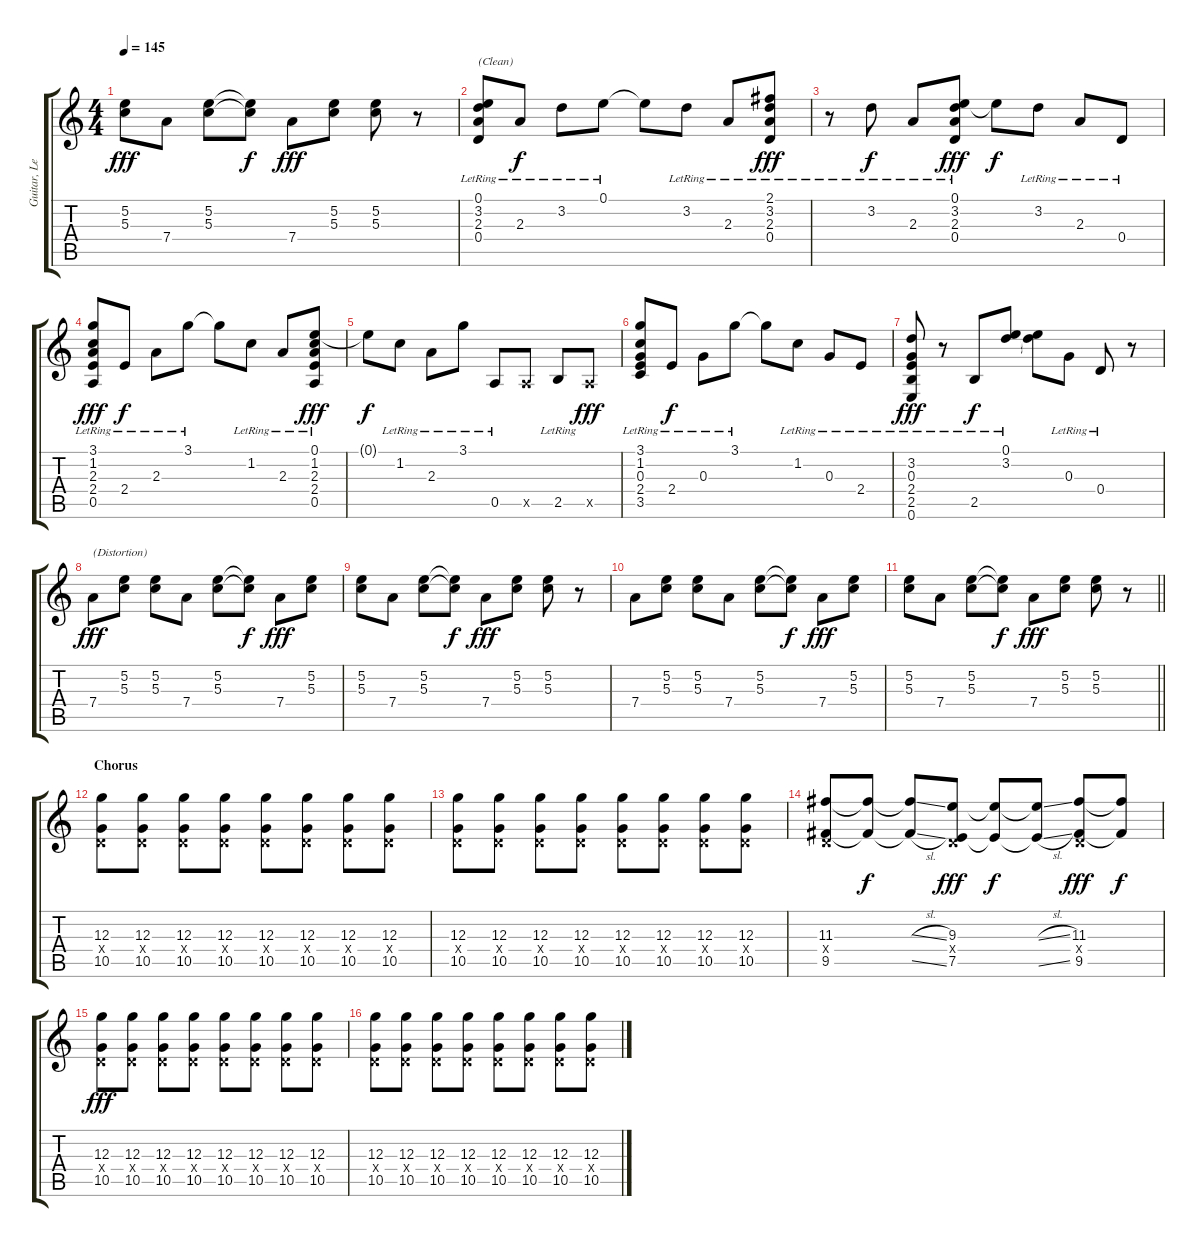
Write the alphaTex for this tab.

\track ("Guitar, Lead" "Guitar, Le") {instrument overdrivenguitar}
\staff {score tabs}
\tuning (E4 B3 G3 D3 A2 E2) {hide}
\ts (4 4)
\tempo 145
\clef g2
\ks c
(5.2 5.3).8{dy fff} 7.4.8 (5.2 5.3).8 (5.2{t} 5.3{t}).8{dy f} 7.4.8{dy fff} (5.2 5.3).8 (5.2 5.3).8 r.8 |
(0.1{lr} 3.2{lr} 2.3{lr} 0.4{lr}).8{txt "(Clean)" instrument electricguitarclean} 2.3{lr}.8{dy f} 3.2{lr}.8 0.1{lr}.8 0.1{t}.8 3.2{lr}.8 2.3{lr}.8 (2.1 3.2{lr} 2.3{lr} 0.4{lr}).8{dy fff} |
r.8 3.2{lr}.8{dy f} 2.3{lr}.8 (0.1 3.2{lr} 2.3{lr} 0.4{lr}).8{dy fff} 0.1{t}.8{dy f} 3.2{lr}.8 2.3{lr}.8 0.4{lr}.8 |
(3.1{lr} 1.2{lr} 2.3{lr} 2.4{lr} 0.5{lr}).8{dy fff} 2.4{lr}.8{dy f} 2.3{lr}.8 3.1{lr}.8 3.1{t}.8 1.2{lr}.8 2.3{lr}.8 (0.1{lr} 1.2{lr} 2.3{lr} 2.4{lr} 0.5{lr}).8{dy fff} |
0.1{t}.8{dy f} 1.2{lr}.8 2.3{lr}.8 3.1{lr}.8 0.5{lr}.8 0.5{x}.8 2.5{lr}.8 0.5{x}.8{dy fff} |
(3.1{lr} 1.2{lr} 0.3{lr} 2.4{lr} 3.5{lr}).8 2.4{lr}.8{dy f} 0.3{lr}.8 3.1{lr}.8 3.1{t}.8 1.2{lr}.8 0.3{lr}.8 2.4{lr}.8 |
(3.2{lr} 0.3{lr} 2.4{lr} 2.5{lr} 0.6{lr}).8{dy fff} r.8 2.5{lr}.8{dy f} (0.1{lr} 3.2{lr}).8 (0.1{t} 3.2{t}).8 0.3{lr}.8 0.4{lr}.8 r.8 |
7.4.8{txt "(Distortion)" dy fff instrument overdrivenguitar} (5.2 5.3).8 (5.2 5.3).8 7.4.8 (5.2 5.3).8 (5.2{t} 5.3{t}).8{dy f} 7.4.8{dy fff} (5.2 5.3).8 |
(5.2 5.3).8 7.4.8 (5.2 5.3).8 (5.2{t} 5.3{t}).8{dy f} 7.4.8{dy fff} (5.2 5.3).8 (5.2 5.3).8 r.8 |
7.4.8 (5.2 5.3).8 (5.2 5.3).8 7.4.8 (5.2 5.3).8 (5.2{t} 5.3{t}).8{dy f} 7.4.8{dy fff} (5.2 5.3).8 |
\barLineRight lightlight
(5.2 5.3).8 7.4.8 (5.2 5.3).8 (5.2{t} 5.3{t}).8{dy f} 7.4.8{dy fff} (5.2 5.3).8 (5.2 5.3).8 r.8 |
\section ("" "Chorus")
(12.3 0.4{x} 10.5).8{volume 16 instrument overdrivenguitar} (12.3 0.4{x} 10.5).8 (12.3 0.4{x} 10.5).8 (12.3 0.4{x} 10.5).8 (12.3 0.4{x} 10.5).8 (12.3 0.4{x} 10.5).8 (12.3 0.4{x} 10.5).8 (12.3 0.4{x} 10.5).8 |
(12.3 0.4{x} 10.5).8 (12.3 0.4{x} 10.5).8 (12.3 0.4{x} 10.5).8 (12.3 0.4{x} 10.5).8 (12.3 0.4{x} 10.5).8 (12.3 0.4{x} 10.5).8 (12.3 0.4{x} 10.5).8 (12.3 0.4{x} 10.5).8 |
(11.3 0.4{x} 9.5).8 (11.3{t} 9.5{t}).8{dy f} (11.3{sl t} 9.5{sl t}).8 (9.3 0.4{x} 7.5).8{dy fff} (9.3{t} 7.5{t}).8{dy f} (9.3{sl t} 7.5{sl t}).8 (11.3 0.4{x} 9.5).8{dy fff} (11.3{t} 9.5{t}).8{dy f} |
(12.3 0.4{x} 10.5).8{dy fff} (12.3 0.4{x} 10.5).8 (12.3 0.4{x} 10.5).8 (12.3 0.4{x} 10.5).8 (12.3 0.4{x} 10.5).8 (12.3 0.4{x} 10.5).8 (12.3 0.4{x} 10.5).8 (12.3 0.4{x} 10.5).8 |
(12.3 0.4{x} 10.5).8 (12.3 0.4{x} 10.5).8 (12.3 0.4{x} 10.5).8 (12.3 0.4{x} 10.5).8 (12.3 0.4{x} 10.5).8 (12.3 0.4{x} 10.5).8 (12.3 0.4{x} 10.5).8 (12.3 0.4{x} 10.5).8
